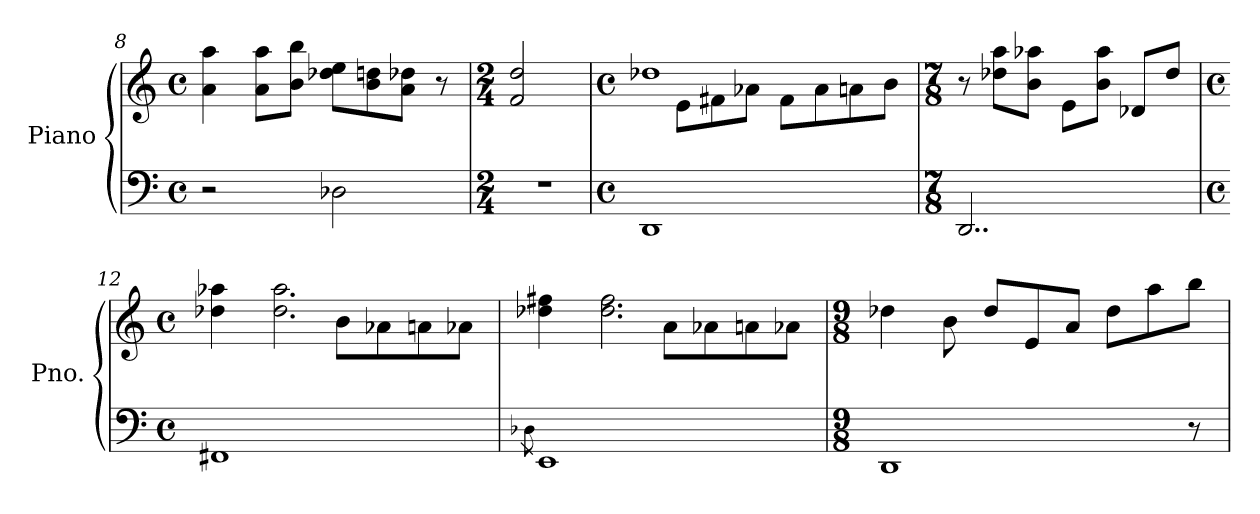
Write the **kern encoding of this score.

**kern	**kern
*part1	*part1
*staff2	*staff1
*I"Piano	*
*I'Pno.	*
*clefF4	*clefG2
*k[]	*k[]
*M4/4	*M4/4
*met(c)	*met(c)
=8	=8
2r	4a\ 4aa\
.	8a\ 8aa\L
.	8b\ 8bb\J
2D-X\	8dd-X\ 8ee\L
.	8b\ 8ddn\
.	8a\ 8dd-X\J
.	8r
!!LO:LB:g=z
=9	=9
*M2/4	*M2/4
2r	2f/ 2dd/
=10	=10
*M4/4	*M4/4
*met(c)	*met(c)
*	*^
1DD	1dd-X	8ryy
.	.	8e\L
.	.	8f#X\
.	.	8a-X\J
.	.	8f#\L
.	.	8a-\
.	.	8an\
.	.	8b\J
*	*v	*v
=11	=11
*M7/8	*M7/8
2..DD/	8r
.	8dd-X\ 8aa\L
.	8b\ 8aa-X\J
.	8e\L
.	8b\ 8aa-\J
.	8d-X/L
.	8dd-/J
=12	=12
*M4/4	*M4/4
*met(c)	*met(c)
*^	*^
4ryy	1FF#X	4dd-X\ 4aa-X\	2ryy
4ryy	.	2.dd-\ 2.aa-\	.
2ryy	.	.	8b\L
.	.	.	8a-X\
.	.	.	8an\
.	.	.	8a-X\J
=13	=13	=13	=13
.	8qD-X\	.	.
4ryy	1EE	4dd-X\ 4ff#X\	2ryy
4ryy	.	2.dd-\ 2.ff#\	.
2ryy	.	.	8a\L
.	.	.	8a-X\
.	.	.	8an\
.	.	.	8a-X\J
*v	*v	*	*
*	*v	*v
!!LO:LB:g=z
=14	=14
*M9/8	*M9/8
1DD	4dd-X\
.	8b\
.	8dd-/L
.	8e/
.	8a/J
.	8dd-\L
.	8aa\
8r	8bb\J
=	=
*-	*-
